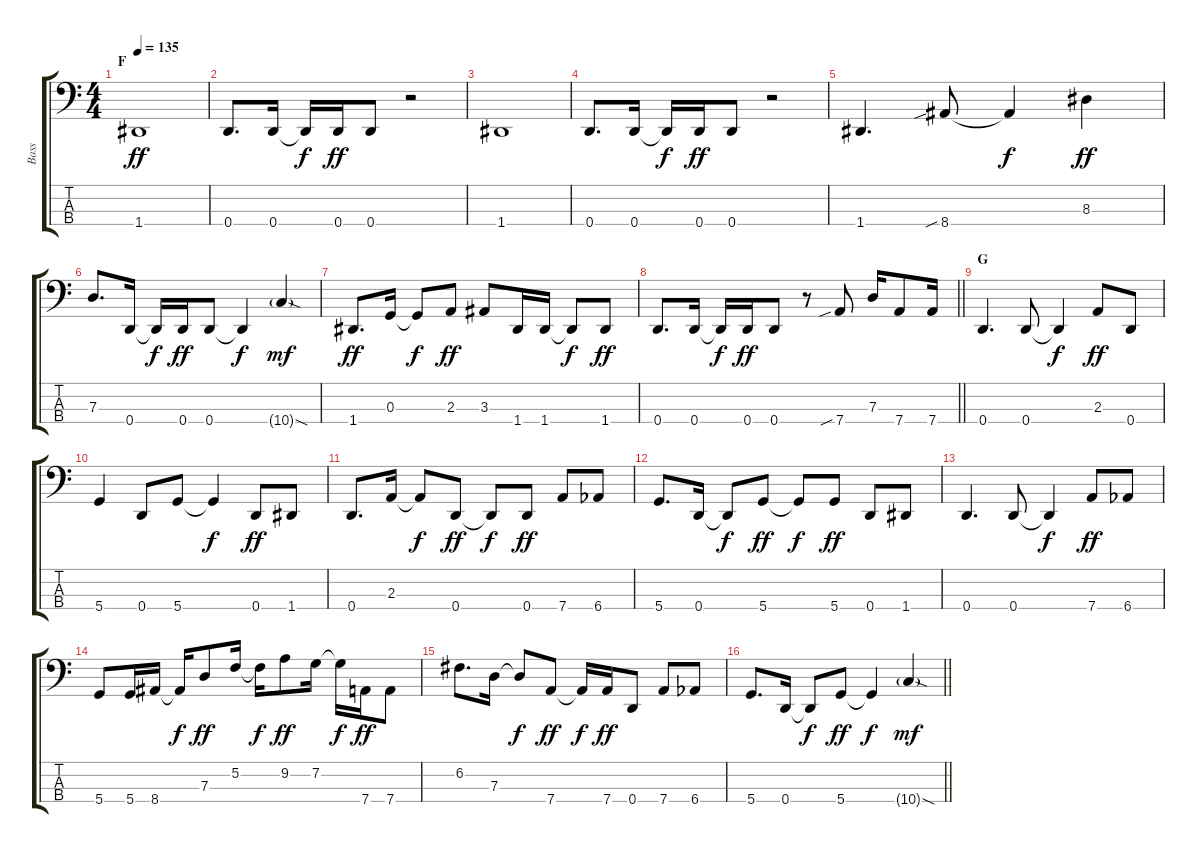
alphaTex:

\track ("Bass" "Bass") {instrument electricbasspick}
\staff {score tabs}
\tuning (F2 C2 G1 D1) {hide}
\ts (4 4)
\section ("" "F")
\tempo 135
\clef f4
\ks c
1.4.1{dy ff} |
0.4.8{d} 0.4.16 0.4{t}.16{dy f} 0.4.16{dy ff} 0.4.8 r.2 |
1.4.1 |
0.4.8{d} 0.4.16 0.4{t}.16{dy f} 0.4.16{dy ff} 0.4.8 r.2 |
1.4.4{d} 8.4{sib}.8 8.4{t}.4{dy f} 8.3.4{dy ff} |
7.3.8{d} 0.4.16 0.4{t}.16{dy f} 0.4.16{dy ff} 0.4.8 0.4{t}.4{dy f} 10.4{sod g}.4{dy mf} |
1.4.8{d dy ff} 0.3.16 0.3{t}.8{dy f} 2.3.8{dy ff} 3.3.8 1.4.16 1.4.16 1.4{t}.8{dy f} 1.4.8{dy ff} |
\barLineRight lightlight
0.4.8{d} 0.4.16 0.4{t}.16{dy f} 0.4.16{dy ff} 0.4.8 r.8 7.4{sib}.8 7.3.16 7.4.8 7.4.16 |
\section ("" "G")
0.4.4{d} 0.4.8 0.4{t}.4{dy f} 2.3.8{dy ff} 0.4.8 |
5.4.4 0.4.8 5.4.8 5.4{t}.4{dy f} 0.4.8{dy ff} 1.4.8 |
0.4.8{d} 2.3.16 2.3{t}.8{dy f} 0.4.8{dy ff} 0.4{t}.8{dy f} 0.4.8{dy ff} 7.4.8 6.4{acc b}.8 |
5.4.8{d} 0.4.16 0.4{t}.8{dy f} 5.4.8{dy ff} 5.4{t}.8{dy f} 5.4.8{dy ff} 0.4.8 1.4.8 |
0.4.4{d} 0.4.8 0.4{t}.4{dy f} 7.4.8{dy ff} 6.4{acc b}.8 |
5.4.8 5.4.16 8.4.16 8.4{t}.16{dy f} 7.3.8{dy ff} 5.2.16 5.2{t}.16{dy f} 9.2.8{dy ff} 7.2.16 7.2{t}.16{dy f} 7.4.16{dy ff} 7.4.8 |
6.2.8{d} 7.3.16 7.3{t}.8{dy f} 7.4.8{dy ff} 7.4{t}.16{dy f} 7.4.16{dy ff} 0.4.8 7.4.8 6.4{acc b}.8 |
\barLineRight lightlight
5.4.8{d} 0.4.16 0.4{t}.8{dy f} 5.4.8{dy ff} 5.4{t}.4{dy f} 10.4{sod g}.4{dy mf}
